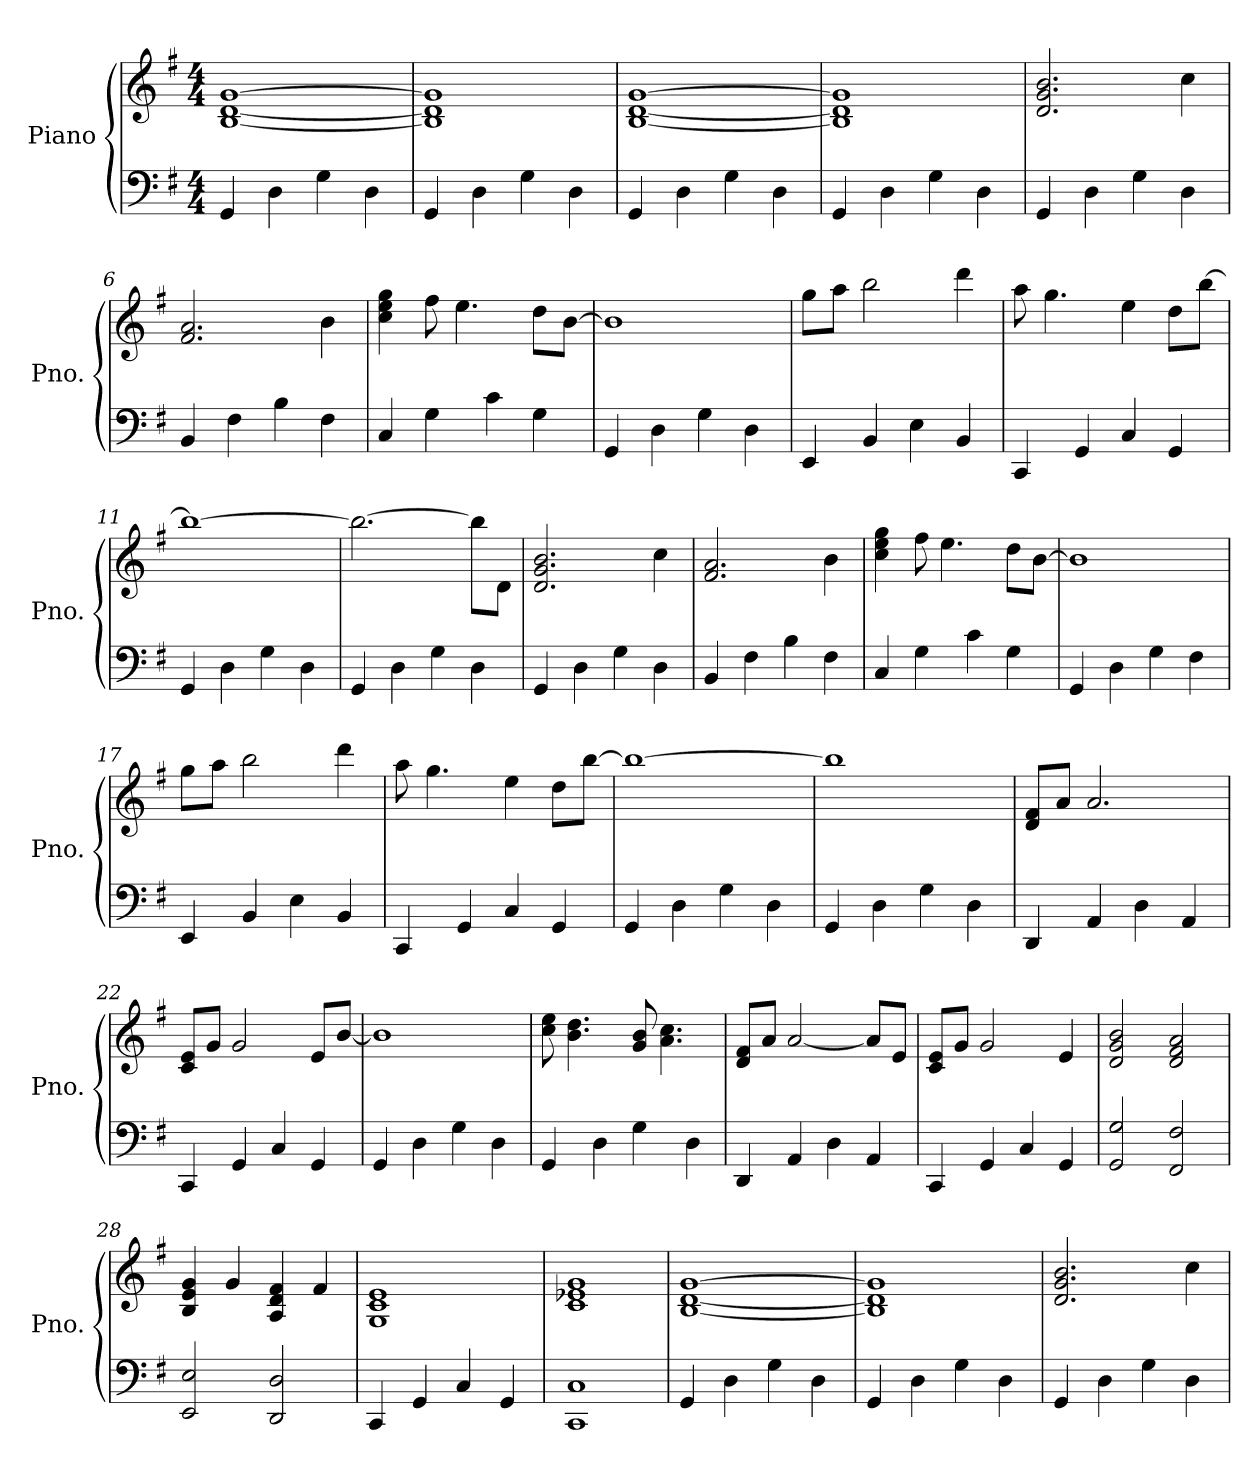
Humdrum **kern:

**kern	**kern
*part1	*part1
*staff2	*staff1
*I"Piano	*
*I'Pno.	*
*clefF4	*clefG2
*k[f#]	*k[f#]
*M4/4	*M4/4
=1	=1
4GG/	[1B [1d [1g
4D\	.
4G\	.
4D\	.
=2	=2
4GG/	1B] 1d] 1g]
4D\	.
4G\	.
4D\	.
=3	=3
4GG/	[1B [1d [1g
4D\	.
4G\	.
4D\	.
=4	=4
4GG/	1B] 1d] 1g]
4D\	.
4G\	.
4D\	.
=5	=5
4GG/	2.d/ 2.g/ 2.b/
4D\	.
4G\	.
4D\	4cc\
=6	=6
4BB/	2.f#/ 2.a/
4F#\	.
4B\	.
4F#\	4b\
=7	=7
4C/	4cc\ 4ee\ 4gg\
4G\	8ff#\
.	4.ee\
4c\	.
4G\	8dd\L
.	[8b\J
=8	=8
4GG/	1b]
4D\	.
4G\	.
4D\	.
!!LO:LB:g=z
=9	=9
4EE/	8gg\L
.	8aa\J
4BB/	2bb\
4E\	.
4BB/	4ddd\
=10	=10
4CC/	8aa\
.	4.gg\
4GG/	.
4C/	4ee\
4GG/	8dd\L
.	[8bb\J
=11	=11
4GG/	1bb_
4D\	.
4G\	.
4D\	.
=12	=12
4GG/	2.bb\_
4D\	.
4G\	.
4D\	8bb\L]
.	8d\J
=13	=13
4GG/	2.d/ 2.g/ 2.b/
4D\	.
4G\	.
4D\	4cc\
=14	=14
4BB/	2.f#/ 2.a/
4F#\	.
4B\	.
4F#\	4b\
=15	=15
4C/	4cc\ 4ee\ 4gg\
4G\	8ff#\
.	4.ee\
4c\	.
4G\	8dd\L
.	[8b\J
=16	=16
4GG/	1b]
4D\	.
4G\	.
4F#\	.
!!LO:LB:g=z
=17	=17
4EE/	8gg\L
.	8aa\J
4BB/	2bb\
4E\	.
4BB/	4ddd\
=18	=18
4CC/	8aa\
.	4.gg\
4GG/	.
4C/	4ee\
4GG/	8dd\L
.	[8bb\J
=19	=19
4GG/	1bb_
4D\	.
4G\	.
4D\	.
=20	=20
4GG/	1bb]
4D\	.
4G\	.
4D\	.
=21	=21
4DD/	8d/ 8f#/L
.	8a/J
4AA/	2.a/
4D\	.
4AA/	.
=22	=22
4CC/	8c/ 8e/L
.	8g/J
4GG/	2g/
4C/	.
4GG/	8e/L
.	[8b/J
=23	=23
4GG/	1b]
4D\	.
4G\	.
4D\	.
=24	=24
4GG/	8cc\ 8ee\
.	4.b\ 4.dd\
4D\	.
4G\	8g/ 8b/
.	4.a\ 4.cc\
4D\	.
!!LO:LB:g=z
=25	=25
4DD/	8d/ 8f#/L
.	8a/J
4AA/	[2a/
4D\	.
4AA/	8a/L]
.	8e/J
=26	=26
4CC/	8c/ 8e/L
.	8g/J
4GG/	2g/
4C/	.
4GG/	4e/
=27	=27
2GG/ 2G/	2d/ 2g/ 2b/
2FF#/ 2F#/	2d/ 2f#/ 2a/
=28	=28
2EE/ 2E/	4B/ 4e/ 4g/
.	4g/
2DD/ 2D/	4A/ 4d/ 4f#/
.	4f#/
=29	=29
4CC/	1G 1c 1e
4GG/	.
4C/	.
4GG/	.
=30	=30
1CC 1C	1c 1e-X 1g
=31	=31
4GG/	[1B [1d [1g
4D\	.
4G\	.
4D\	.
=32	=32
4GG/	1B] 1d] 1g]
4D\	.
4G\	.
4D\	.
=33	=33
4GG/	2.d/ 2.g/ 2.b/
4D\	.
4G\	.
4D\	4cc\
=	=
*-	*-
